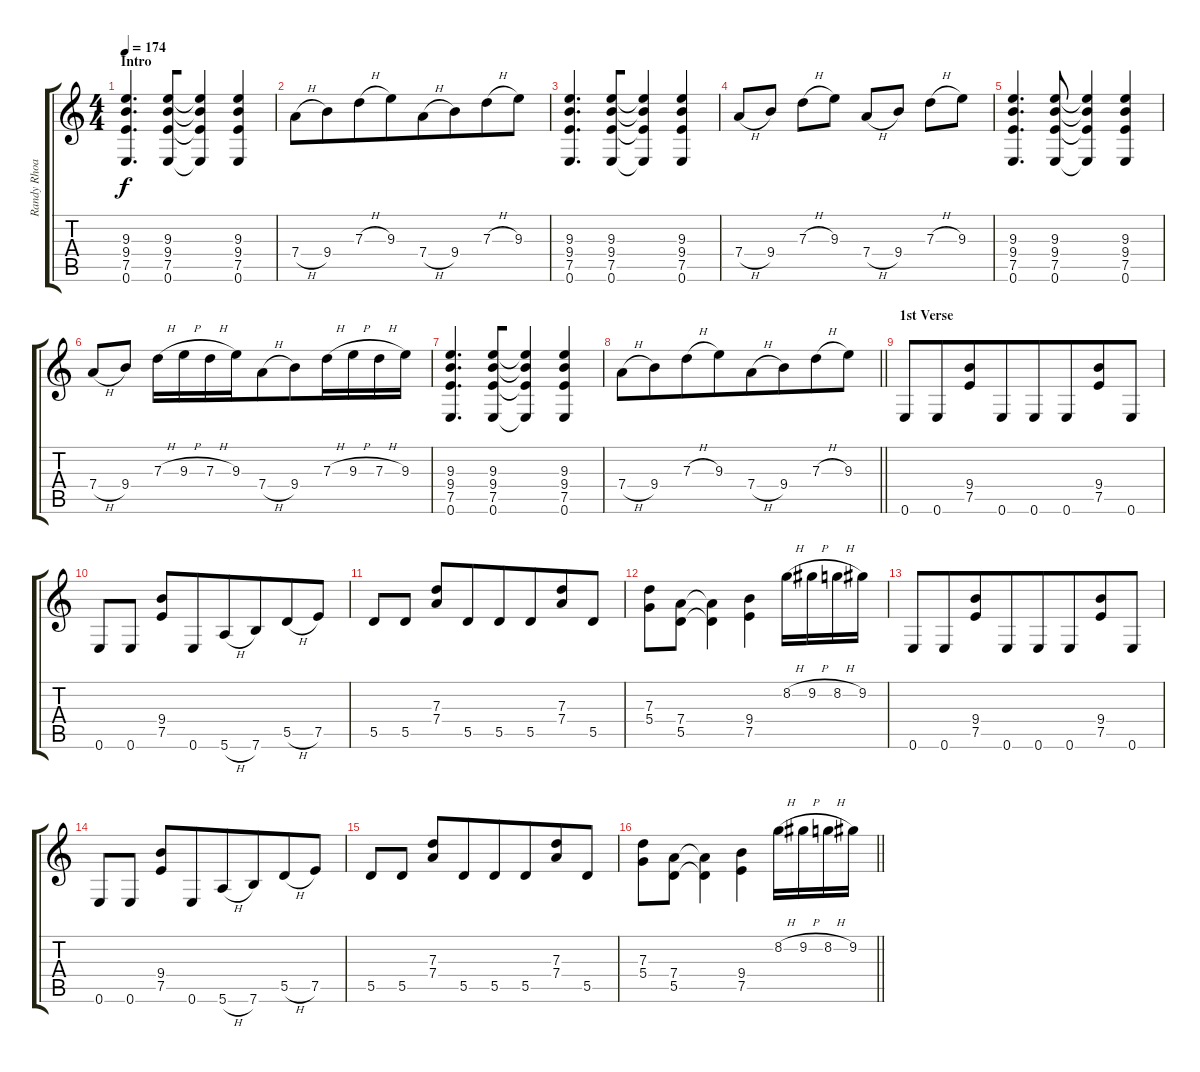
\track ("Randy Rhoads" "Randy Rhoa") {instrument distortionguitar}
\staff {score tabs}
\tuning (E4 B3 G3 D3 A2 E2) {hide}
\ts (4 4)
\section ("" "Intro")
\tempo 174
\clef g2
\ks c
(9.3 9.4 7.5 0.6).4{d dy f instrument distortionguitar beam merge} (9.3 9.4 7.5 0.6).8{beam merge} (9.3{t} 9.4{t} 7.5{t} 0.6{t}).4{beam merge} (9.3 9.4 7.5 0.6).4 |
7.4{h}.8{beam merge} 9.4.8{beam merge} 7.3{h}.8{beam merge} 9.3.8{beam merge} 7.4{h}.8{beam merge} 9.4.8{beam merge} 7.3{h}.8{beam merge} 9.3.8 |
(9.3 9.4 7.5 0.6).4{d beam merge} (9.3 9.4 7.5 0.6).8{beam merge} (9.3{t} 9.4{t} 7.5{t} 0.6{t}).4{beam merge} (9.3 9.4 7.5 0.6).4 |
7.4{h}.8 9.4.8 7.3{h}.8 9.3.8 7.4{h}.8 9.4.8 7.3{h}.8 9.3.8 |
(9.3 9.4 7.5 0.6).4{d} (9.3 9.4 7.5 0.6).8 (9.3{t} 9.4{t} 7.5{t} 0.6{t}).4 (9.3 9.4 7.5 0.6).4 |
7.4{h}.8 9.4.8 7.3{h}.16 9.3{h}.16{beam merge} 7.3{h}.16{beam merge} 9.3.16{beam merge} 7.4{h}.8{beam merge} 9.4.8{beam merge} 7.3{h}.16{beam merge} 9.3{h}.16{beam merge} 7.3{h}.16 9.3.16 |
(9.3 9.4 7.5 0.6).4{d beam merge} (9.3 9.4 7.5 0.6).8{beam merge} (9.3{t} 9.4{t} 7.5{t} 0.6{t}).4{beam merge} (9.3 9.4 7.5 0.6).4 |
\barLineRight lightlight
7.4{h}.8{beam merge} 9.4.8{beam merge} 7.3{h}.8{beam merge} 9.3.8{beam merge} 7.4{h}.8 9.4.8{beam merge} 7.3{h}.8{beam merge} 9.3.8 |
\section ("" "1st Verse")
0.6.8{beam merge} 0.6.8{beam merge} (9.4 7.5).8 0.6.8{beam merge} 0.6.8{beam merge} 0.6.8{beam merge} (9.4 7.5).8{beam merge} 0.6.8 |
0.6.8{beam merge} 0.6.8 (9.4 7.5).8{beam merge} 0.6.8{beam merge} 5.6{h}.8 7.6.8{beam merge} 5.5{h}.8{beam merge} 7.5.8 |
5.5.8{beam merge} 5.5.8 (7.3 7.4).8{beam merge} 5.5.8{beam merge} 5.5.8{beam merge} 5.5.8{beam merge} (7.3 7.4).8{beam merge} 5.5.8 |
(7.3 5.4).8 (7.4 5.5).8{beam merge} (7.4{t} 5.5{t}).4{beam merge} (9.4 7.5).4{beam merge} 8.2{h}.16{beam merge} 9.2{h}.16{beam merge} 8.2{h}.16 9.2.16 |
0.6.8{beam merge} 0.6.8{beam merge} (9.4 7.5).8 0.6.8{beam merge} 0.6.8{beam merge} 0.6.8{beam merge} (9.4 7.5).8{beam merge} 0.6.8 |
0.6.8{beam merge} 0.6.8 (9.4 7.5).8{beam merge} 0.6.8{beam merge} 5.6{h}.8 7.6.8{beam merge} 5.5{h}.8{beam merge} 7.5.8 |
5.5.8{beam merge} 5.5.8 (7.3 7.4).8{beam merge} 5.5.8{beam merge} 5.5.8{beam merge} 5.5.8{beam merge} (7.3 7.4).8{beam merge} 5.5.8 |
\barLineRight lightlight
(7.3 5.4).8 (7.4 5.5).8{beam merge} (7.4{t} 5.5{t}).4{beam merge} (9.4 7.5).4{beam merge} 8.2{h}.16{beam merge} 9.2{h}.16{beam merge} 8.2{h}.16 9.2.16
